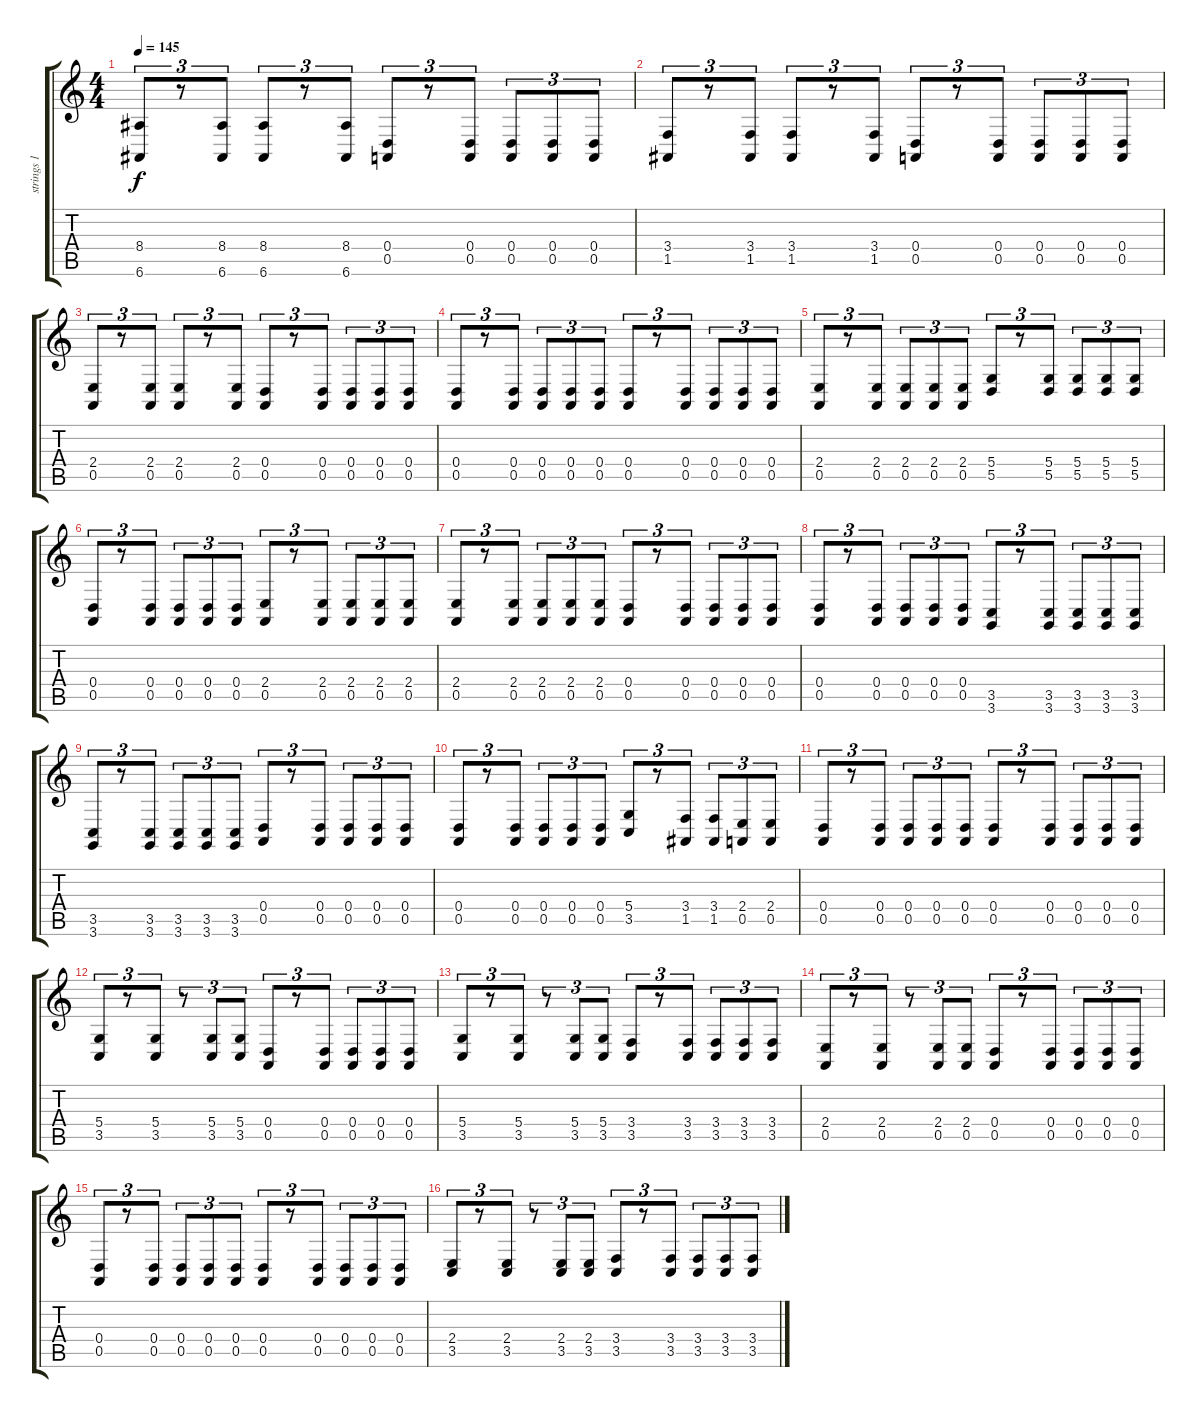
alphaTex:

\track ("strings 1" "strings 1") {instrument tremolostrings}
\staff {score tabs}
\tuning (E4 B3 G3 D3 A2 E2) {hide}
\ts (4 4)
\tempo 145
\clef g2
\ks c
(8.4 6.6).8{tu (3 2) dy f} r.8{tu (3 2)} (8.4 6.6).8{tu (3 2)} (8.4 6.6).8{tu (3 2)} r.8{tu (3 2)} (8.4 6.6).8{tu (3 2)} (0.4 0.5).8{tu (3 2)} r.8{tu (3 2)} (0.4 0.5).8{tu (3 2)} (0.4 0.5).8{tu (3 2)} (0.4 0.5).8{tu (3 2)} (0.4 0.5).8{tu (3 2)} |
(3.4 1.5).8{tu (3 2)} r.8{tu (3 2)} (3.4 1.5).8{tu (3 2)} (3.4 1.5).8{tu (3 2)} r.8{tu (3 2)} (3.4 1.5).8{tu (3 2)} (0.4 0.5).8{tu (3 2)} r.8{tu (3 2)} (0.4 0.5).8{tu (3 2)} (0.4 0.5).8{tu (3 2)} (0.4 0.5).8{tu (3 2)} (0.4 0.5).8{tu (3 2)} |
(2.4 0.5).8{tu (3 2)} r.8{tu (3 2)} (2.4 0.5).8{tu (3 2)} (2.4 0.5).8{tu (3 2)} r.8{tu (3 2)} (2.4 0.5).8{tu (3 2)} (0.4 0.5).8{tu (3 2)} r.8{tu (3 2)} (0.4 0.5).8{tu (3 2)} (0.4 0.5).8{tu (3 2)} (0.4 0.5).8{tu (3 2)} (0.4 0.5).8{tu (3 2)} |
(0.4 0.5).8{tu (3 2)} r.8{tu (3 2)} (0.4 0.5).8{tu (3 2)} (0.4 0.5).8{tu (3 2)} (0.4 0.5).8{tu (3 2)} (0.4 0.5).8{tu (3 2)} (0.4 0.5).8{tu (3 2)} r.8{tu (3 2)} (0.4 0.5).8{tu (3 2)} (0.4 0.5).8{tu (3 2)} (0.4 0.5).8{tu (3 2)} (0.4 0.5).8{tu (3 2)} |
(2.4 0.5).8{tu (3 2)} r.8{tu (3 2)} (2.4 0.5).8{tu (3 2)} (2.4 0.5).8{tu (3 2)} (2.4 0.5).8{tu (3 2)} (2.4 0.5).8{tu (3 2)} (5.4 5.5).8{tu (3 2)} r.8{tu (3 2)} (5.4 5.5).8{tu (3 2)} (5.4 5.5).8{tu (3 2)} (5.4 5.5).8{tu (3 2)} (5.4 5.5).8{tu (3 2)} |
(0.4 0.5).8{tu (3 2)} r.8{tu (3 2)} (0.4 0.5).8{tu (3 2)} (0.4 0.5).8{tu (3 2)} (0.4 0.5).8{tu (3 2)} (0.4 0.5).8{tu (3 2)} (2.4 0.5).8{tu (3 2)} r.8{tu (3 2)} (2.4 0.5).8{tu (3 2)} (2.4 0.5).8{tu (3 2)} (2.4 0.5).8{tu (3 2)} (2.4 0.5).8{tu (3 2)} |
(2.4 0.5).8{tu (3 2)} r.8{tu (3 2)} (2.4 0.5).8{tu (3 2)} (2.4 0.5).8{tu (3 2)} (2.4 0.5).8{tu (3 2)} (2.4 0.5).8{tu (3 2)} (0.4 0.5).8{tu (3 2)} r.8{tu (3 2)} (0.4 0.5).8{tu (3 2)} (0.4 0.5).8{tu (3 2)} (0.4 0.5).8{tu (3 2)} (0.4 0.5).8{tu (3 2)} |
(0.4 0.5).8{tu (3 2)} r.8{tu (3 2)} (0.4 0.5).8{tu (3 2)} (0.4 0.5).8{tu (3 2)} (0.4 0.5).8{tu (3 2)} (0.4 0.5).8{tu (3 2)} (3.5 3.6).8{tu (3 2)} r.8{tu (3 2)} (3.5 3.6).8{tu (3 2)} (3.5 3.6).8{tu (3 2)} (3.5 3.6).8{tu (3 2)} (3.5 3.6).8{tu (3 2)} |
(3.5 3.6).8{tu (3 2)} r.8{tu (3 2)} (3.5 3.6).8{tu (3 2)} (3.5 3.6).8{tu (3 2)} (3.5 3.6).8{tu (3 2)} (3.5 3.6).8{tu (3 2)} (0.4 0.5).8{tu (3 2)} r.8{tu (3 2)} (0.4 0.5).8{tu (3 2)} (0.4 0.5).8{tu (3 2)} (0.4 0.5).8{tu (3 2)} (0.4 0.5).8{tu (3 2)} |
(0.4 0.5).8{tu (3 2)} r.8{tu (3 2)} (0.4 0.5).8{tu (3 2)} (0.4 0.5).8{tu (3 2)} (0.4 0.5).8{tu (3 2)} (0.4 0.5).8{tu (3 2)} (5.4 3.5).8{tu (3 2)} r.8{tu (3 2)} (3.4 1.5).8{tu (3 2)} (3.4 1.5).8{tu (3 2)} (2.4 0.5).8{tu (3 2)} (2.4 0.5).8{tu (3 2)} |
(0.4 0.5).8{tu (3 2)} r.8{tu (3 2)} (0.4 0.5).8{tu (3 2)} (0.4 0.5).8{tu (3 2)} (0.4 0.5).8{tu (3 2)} (0.4 0.5).8{tu (3 2)} (0.4 0.5).8{tu (3 2)} r.8{tu (3 2)} (0.4 0.5).8{tu (3 2)} (0.4 0.5).8{tu (3 2)} (0.4 0.5).8{tu (3 2)} (0.4 0.5).8{tu (3 2)} |
(5.4 3.5).8{tu (3 2)} r.8{tu (3 2)} (5.4 3.5).8{tu (3 2)} r.8{tu (3 2)} (5.4 3.5).8{tu (3 2)} (5.4 3.5).8{tu (3 2)} (0.4 0.5).8{tu (3 2)} r.8{tu (3 2)} (0.4 0.5).8{tu (3 2)} (0.4 0.5).8{tu (3 2)} (0.4 0.5).8{tu (3 2)} (0.4 0.5).8{tu (3 2)} |
(5.4 3.5).8{tu (3 2)} r.8{tu (3 2)} (5.4 3.5).8{tu (3 2)} r.8{tu (3 2)} (5.4 3.5).8{tu (3 2)} (5.4 3.5).8{tu (3 2)} (3.4 3.5).8{tu (3 2)} r.8{tu (3 2)} (3.4 3.5).8{tu (3 2)} (3.4 3.5).8{tu (3 2)} (3.4 3.5).8{tu (3 2)} (3.4 3.5).8{tu (3 2)} |
(2.4 0.5).8{tu (3 2)} r.8{tu (3 2)} (2.4 0.5).8{tu (3 2)} r.8{tu (3 2)} (2.4 0.5).8{tu (3 2)} (2.4 0.5).8{tu (3 2)} (0.4 0.5).8{tu (3 2)} r.8{tu (3 2)} (0.4 0.5).8{tu (3 2)} (0.4 0.5).8{tu (3 2)} (0.4 0.5).8{tu (3 2)} (0.4 0.5).8{tu (3 2)} |
(0.4 0.5).8{tu (3 2)} r.8{tu (3 2)} (0.4 0.5).8{tu (3 2)} (0.4 0.5).8{tu (3 2)} (0.4 0.5).8{tu (3 2)} (0.4 0.5).8{tu (3 2)} (0.4 0.5).8{tu (3 2)} r.8{tu (3 2)} (0.4 0.5).8{tu (3 2)} (0.4 0.5).8{tu (3 2)} (0.4 0.5).8{tu (3 2)} (0.4 0.5).8{tu (3 2)} |
(2.4 3.5).8{tu (3 2)} r.8{tu (3 2)} (2.4 3.5).8{tu (3 2)} r.8{tu (3 2)} (2.4 3.5).8{tu (3 2)} (2.4 3.5).8{tu (3 2)} (3.4 3.5).8{tu (3 2)} r.8{tu (3 2)} (3.4 3.5).8{tu (3 2)} (3.4 3.5).8{tu (3 2)} (3.4 3.5).8{tu (3 2)} (3.4 3.5).8{tu (3 2)}
